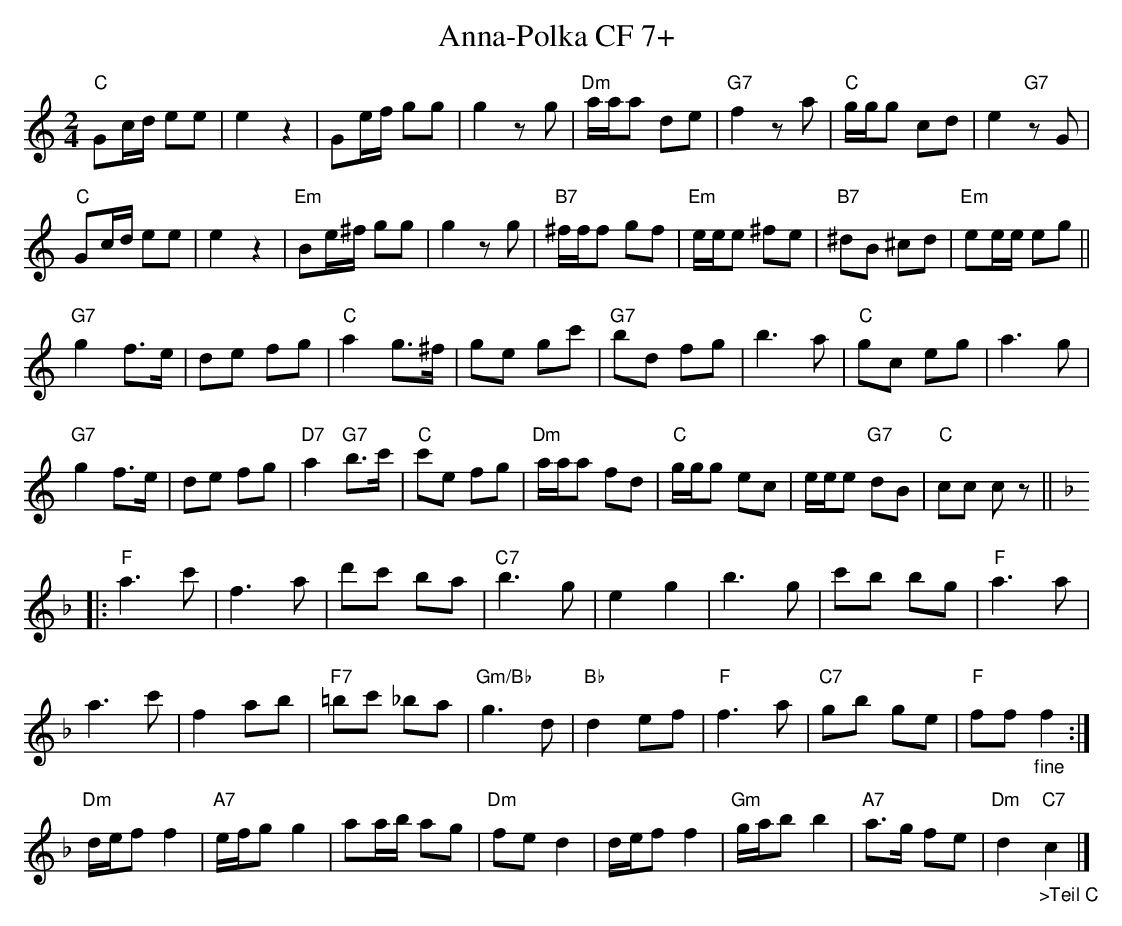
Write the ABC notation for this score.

X:1
T:Anna-Polka CF 7+
M:2/4
L:1/8
K:Cmaj%%MIDI gchordon
"C"Gc/2d/2 ee | e2z2 | Ge/2f/2 gg | g2zg | "Dm"a/2a/2a de | "G7"f2za | "C"g/2g/2g cd | e2"G7"zG |
"C"Gc/2d/2 ee | e2z2 | "Em"Be/2^f/2 gg | g2zg | "B7"^f/2f/2f gf | "Em"e/2e/2e ^fe | "B7"^dB ^cd | "Em"ee/2e/2 eg ||
"G7"g2f>e | de fg | "C"a2 g>^f | ge gc' | "G7"bd fg | b3a | "C"gc eg | a3g |
"G7"g2 f>e | de fg | "D7"a2 "G7"b>c' | "C"c'e fg | "Dm"a/2a/2a fd | "C"g/2g/2g ec | e/2e/2e "G7"dB | "C"cc cz ||
|: [K:Fmaj]
"F"a3c' | f3a | d'c' ba | "C7"b3g | e2g2 | b3g | c'b bg | "F"a3a |
a3c' | f2 ab | "F7"=bc' _ba | "Gm/Bb"g3d | "Bb"d2 ef | "F"f3a | "C7"gb ge | "F"ff "_fine"f2 :|
"Dm"d/2e/2f f2 | "A7"e/2f/2g g2 | aa/2b/2 ag | "Dm"fed2 | d/2e/2f f2 | "Gm"g/2a/2b b2 | "A7"a>g fe | "Dm"d2"_>Teil C""C7"c2 |]
